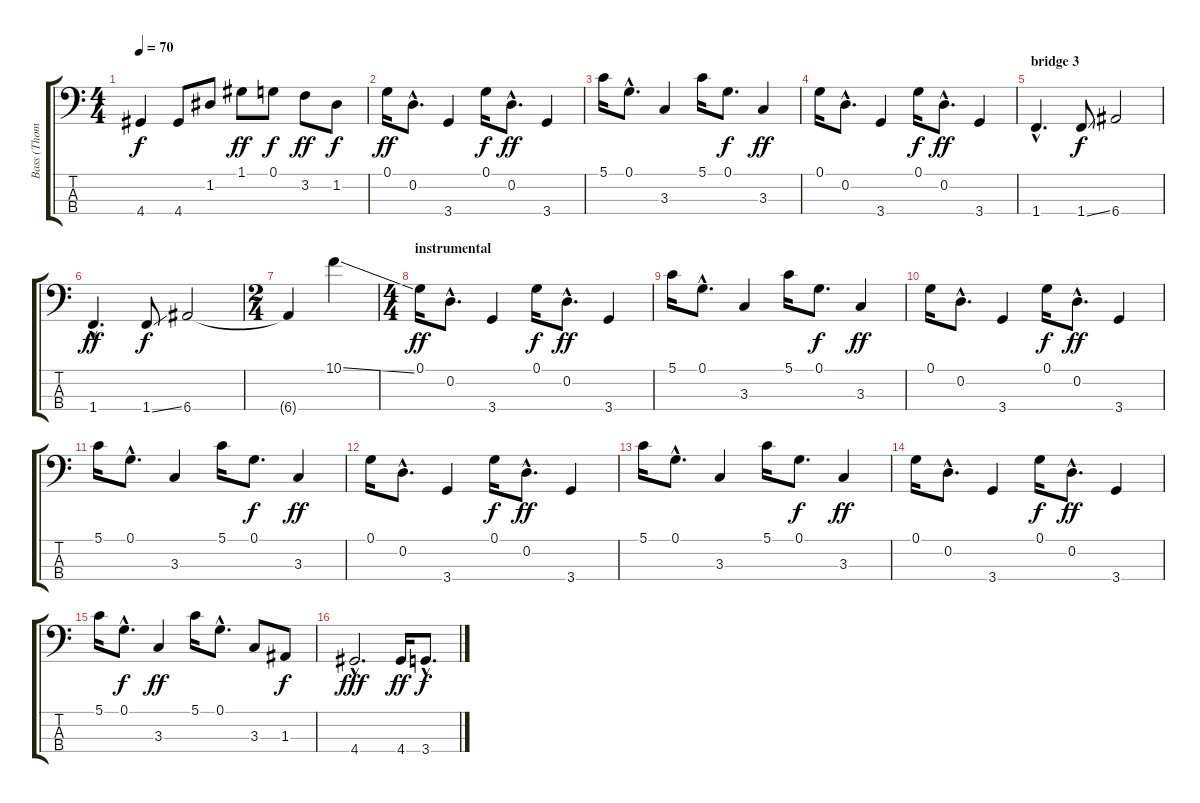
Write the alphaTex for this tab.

\track ("Bass (Thompson)" "Bass (Thom") {instrument electricbasspick}
\staff {score tabs}
\tuning (G2 D2 A1 E1) {hide}
\ts (4 4)
\tempo 70
\clef f4
\ks c
4.4.4{dy f} 4.4.8 1.2.8 1.1.8{dy ff} 0.1.8{dy f} 3.2.8{dy ff} 1.2.8{dy f} |
0.1.16{dy ff} 0.2{hac}.8{d} 3.4.4 0.1.16{dy f} 0.2{hac}.8{d dy ff} 3.4.4 |
5.1.16 0.1{hac}.8{d} 3.3.4 5.1.16 0.1.8{d dy f} 3.3.4{dy ff} |
0.1.16 0.2{hac}.8{d} 3.4.4 0.1.16{dy f} 0.2{hac}.8{d dy ff} 3.4.4 |
\section ("" "bridge 3")
1.4{hac}.4{d} 1.4{ss}.8{dy f} 6.4.2 |
1.4{hac}.4{d dy ff} 1.4{ss}.8{dy f} 6.4.2 |
\ts (2 4)
6.4{t}.4 10.1{ss}.4 |
\ts (4 4)
\section ("" "instrumental")
0.1.16{dy ff} 0.2{hac}.8{d} 3.4.4 0.1.16{dy f} 0.2{hac}.8{d dy ff} 3.4.4 |
5.1.16 0.1{hac}.8{d} 3.3.4 5.1.16 0.1.8{d dy f} 3.3.4{dy ff} |
0.1.16 0.2{hac}.8{d} 3.4.4 0.1.16{dy f} 0.2{hac}.8{d dy ff} 3.4.4 |
5.1.16 0.1{hac}.8{d} 3.3.4 5.1.16 0.1.8{d dy f} 3.3.4{dy ff} |
0.1.16 0.2{hac}.8{d} 3.4.4 0.1.16{dy f} 0.2{hac}.8{d dy ff} 3.4.4 |
5.1.16 0.1{hac}.8{d} 3.3.4 5.1.16 0.1.8{d dy f} 3.3.4{dy ff} |
0.1.16 0.2{hac}.8{d} 3.4.4 0.1.16{dy f} 0.2{hac}.8{d dy ff} 3.4.4 |
5.1.16 0.1{hac}.8{d dy f} 3.3.4{dy ff} 5.1.16 0.1{hac}.8{d} 3.3.8 1.3.8{dy f} |
4.4{hac}.2{d dy fff} 4.4.16{dy ff} 3.4{hac}.8{d dy f}
